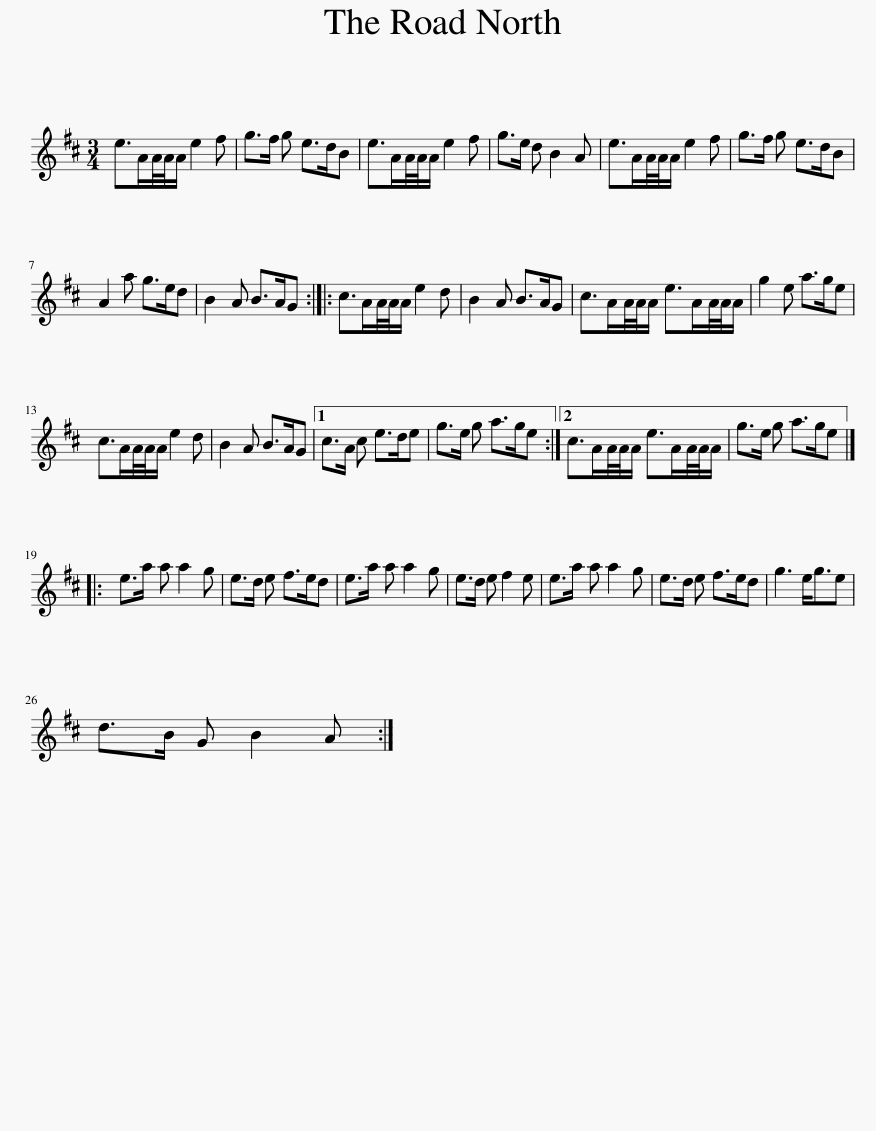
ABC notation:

X:1
L:1/8
M:3/4
I:linebreak $
K:D
V:1 treble
V:1
 e>AA/4A/4A/ e2 f | g>f g e>dB | e>AA/4A/4A/ e2 f | g>e d B2 A | e>AA/4A/4A/ e2 f | %5
 g>f g e>dB |$ A2 a g>ed | B2 A B>AG :: c>AA/4A/4A/ e2 d | B2 A B>AG | %10
 c>AA/4A/4A/ e>AA/4A/4A/ | g2 e a>ge |$ c>AA/4A/4A/ e2 d | B2 A B>AG |1 c>A c e>de | %15
 g>e g a>ge :|2 c>AA/4A/4A/ e>AA/4A/4A/ | g>e g a>ge |]:$ e>a a a2 g | e>d e f>ed | %20
 e>a a a2 g | e>d e f2 e | e>a a a2 g | e>d e f>ed | g3 e<ge |$ %25
 d>B G B2 A :| %26
